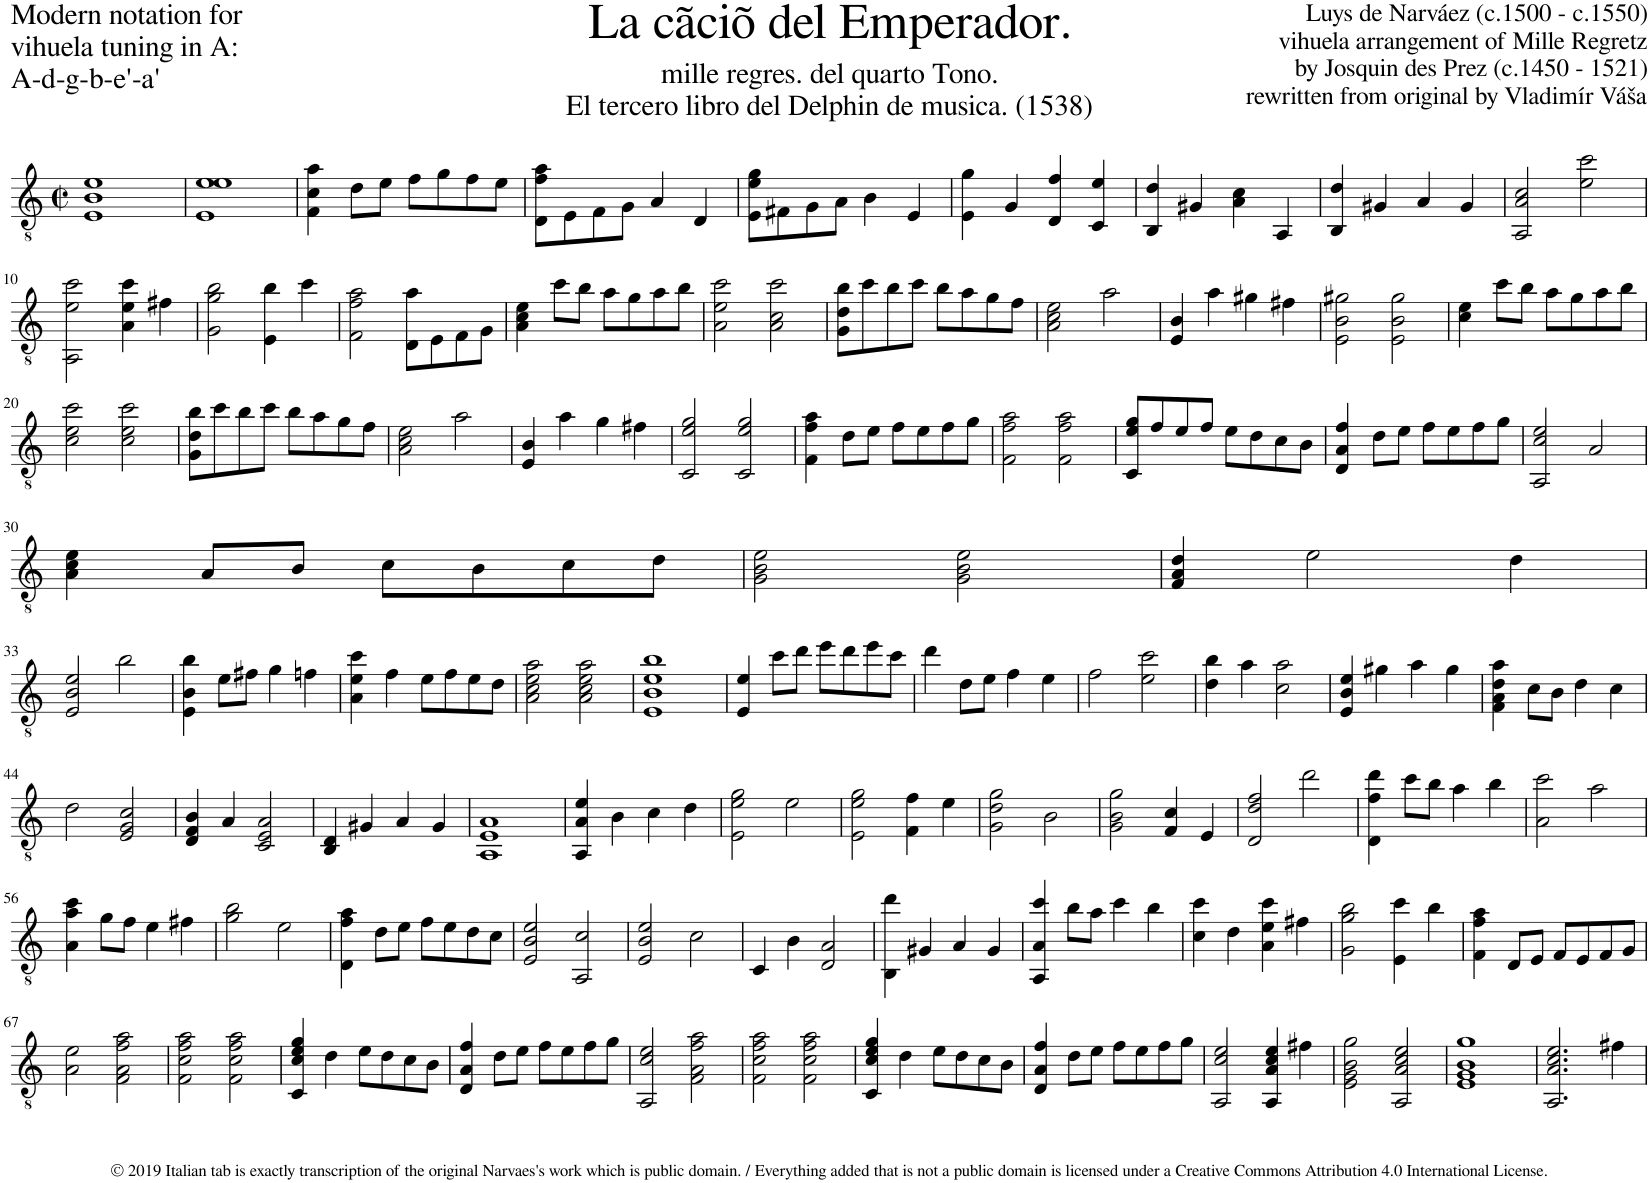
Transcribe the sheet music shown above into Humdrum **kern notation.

**kern
*part1
*staff1
*I"Vihuela
*I'Vih.
*clefGv2
*k[]
*M2/2
*met(c|)
=1
1E 1B 1e
=2
1E 1e 1e
=3
4F\ 4c\ 4a\
8d\L
8e\J
8f\L
8g\
8f\
8e\J
=4
8D\ 8f\ 8a\L
8E\
8F\
8G\J
4A/
4D/
=5
8E\ 8e\ 8g\L
8F#X\
8G\
8A\J
4B\
4E/
=6
4E\ 4g\
4G/
4D/ 4f/
4C/ 4e/
=7
4BB/ 4d/
4G#X/
4A\ 4c\
4AA/
=8
4BB/ 4d/
4G#X/
4A/
4G#/
=9
2AA/ 2A/ 2c/
2e\ 2cc\
!!LO:LB:g=z
=10
2AA\ 2e\ 2cc\
4A\ 4e\ 4cc\
4f#X\
=11
2G\ 2g\ 2b\
4E\ 4b\
4cc\
=12
2F\ 2f\ 2a\
8D\ 8a\L
8E\
8F\
8G\J
=13
4A\ 4c\ 4e\
8cc\L
8b\J
8a\L
8g\
8a\
8b\J
=14
2A\ 2e\ 2cc\
2A\ 2c\ 2cc\
=15
8G\ 8d\ 8b\L
8cc\
8b\
8cc\J
8b\L
8a\
8g\
8f\J
=16
2A\ 2c\ 2e\
2a\
=17
4E/ 4B/
4a\
4g#X\
4f#X\
=18
2E\ 2B\ 2g#X\
2E\ 2B\ 2g#\
=19
4c\ 4e\
8cc\L
8b\J
8a\L
8g\
8a\
8b\J
!!LO:LB:g=z
=20
2c\ 2e\ 2cc\
2c\ 2e\ 2cc\
=21
8G\ 8d\ 8b\L
8cc\
8b\
8cc\J
8b\L
8a\
8g\
8f\J
=22
2A\ 2c\ 2e\
2a\
=23
4E/ 4B/
4a\
4g\
4f#X\
=24
2C/ 2e/ 2g/
2C/ 2e/ 2g/
=25
4F\ 4f\ 4a\
8d\L
8e\J
8f\L
8e\
8f\
8g\J
=26
2F\ 2f\ 2a\
2F\ 2f\ 2a\
=27
8C/ 8e/ 8g/L
8f/
8e/
8f/J
8e\L
8d\
8c\
8B\J
=28
4D/ 4A/ 4f/
8d\L
8e\J
8f\L
8e\
8f\
8g\J
=29
2AA/ 2c/ 2e/
2A/
!!LO:LB:g=z
=30
4A\ 4c\ 4e\
8A/L
8B/J
8c\L
8B\
8c\
8d\J
=31
2G\ 2B\ 2e\
2G\ 2B\ 2e\
=32
4F/ 4A/ 4d/
2e\
4d\
!!LO:LB:g=z
=33
2E/ 2B/ 2e/
2b\
=34
4E\ 4B\ 4b\
8e\L
8f#X\J
4g\
4fn\
=35
4A\ 4e\ 4cc\
4f\
8e\L
8f\
8e\
8d\J
=36
2A\ 2c\ 2e\ 2a\
2A\ 2c\ 2e\ 2a\
=37
1E 1B 1e 1b
=38
4E/ 4e/
8cc\L
8dd\J
8ee\L
8dd\
8ee\
8cc\J
=39
4dd\
8d\L
8e\J
4f\
4e\
=40
2f\
2e\ 2cc\
=41
4d\ 4b\
4a\
2c\ 2a\
=42
4E/ 4B/ 4e/
4g#X\
4a\
4g#\
=43
4F\ 4A\ 4d\ 4a\
8c\L
8B\J
4d\
4c\
!!LO:LB:g=z
=44
2d\
2E/ 2G/ 2c/
=45
4D/ 4F/ 4B/
4A/
2C/ 2E/ 2A/
=46
4BB/ 4D/
4G#X/
4A/
4G#/
=47
1AA 1E 1A
=48
4AA/ 4A/ 4e/
4B\
4c\
4d\
=49
2E\ 2e\ 2g\
2e\
=50
2E\ 2e\ 2g\
4F\ 4f\
4e\
=51
2G\ 2d\ 2g\
2B\
=52
2G\ 2B\ 2g\
4F/ 4c/
4E/
=53
2D/ 2d/ 2f/
2dd\
=54
4D\ 4f\ 4dd\
8cc\L
8b\J
4a\
4b\
=55
2A\ 2cc\
2a\
!!LO:LB:g=z
=56
4A\ 4a\ 4cc\
8g\L
8f\J
4e\
4f#X\
=57
2g\ 2b\
2e\
=58
4D\ 4f\ 4a\
8d\L
8e\J
8f\L
8e\
8d\
8c\J
=59
2E/ 2B/ 2e/
2AA/ 2c/
=60
2E/ 2B/ 2e/
2c\
=61
4C/
4B\
2D/ 2A/
=62
4BB\ 4dd\
4G#X/
4A/
4G#/
=63
4AA/ 4A/ 4cc/
8b\L
8a\J
4cc\
4b\
=64
4c\ 4cc\
4d\
4A\ 4e\ 4cc\
4f#X\
=65
2G\ 2g\ 2b\
4E\ 4cc\
4b\
=66
4F\ 4f\ 4a\
8D/L
8E/J
8F/L
8E/
8F/
8G/J
!!LO:LB:g=z
=67
2A\ 2e\
2F\ 2A\ 2f\ 2a\
=68
2F\ 2c\ 2f\ 2a\
2F\ 2c\ 2f\ 2a\
=69
4C/ 4c/ 4e/ 4g/
4d\
8e\L
8d\
8c\
8B\J
=70
4D/ 4A/ 4f/
8d\L
8e\J
8f\L
8e\
8f\
8g\J
=71
2AA/ 2c/ 2e/
2F\ 2A\ 2f\ 2a\
=72
2F\ 2c\ 2f\ 2a\
2F\ 2c\ 2f\ 2a\
=73
4C/ 4c/ 4e/ 4g/
4d\
8e\L
8d\
8c\
8B\J
=74
4D/ 4A/ 4f/
8d\L
8e\J
8f\L
8e\
8f\
8g\J
=75
2AA/ 2c/ 2e/
4AA/ 4A/ 4c/ 4e/
4f#X\
=76
2E\ 2G\ 2B\ 2g\
2AA/ 2A/ 2c/ 2e/
=77
1E 1G 1B 1g
=78
2.AA/ 2.A/ 2.c/ 2.e/
4f#X\
=
*-
